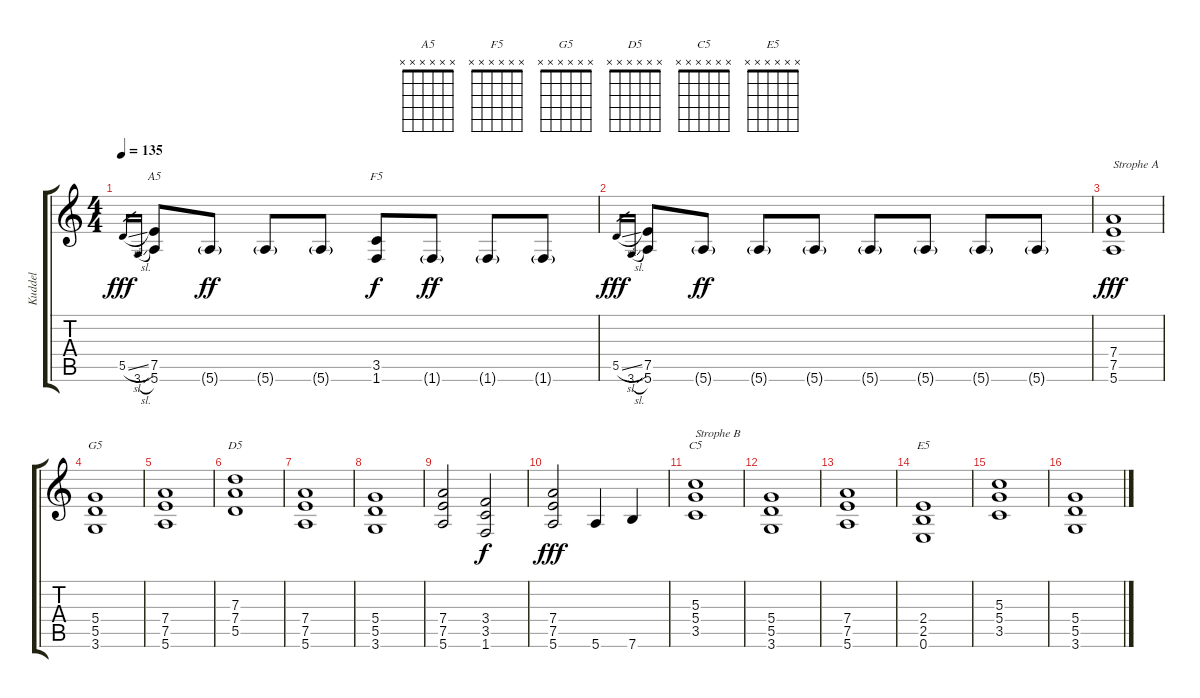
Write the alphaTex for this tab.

\track ("Kuddel" "Kuddel") {instrument electricguitarmuted}
\staff {score tabs}
\tuning (E4 B3 G3 D3 A2 E2) {hide}
\chord ("A5" x x x x x x)
\chord ("F5" x x x x x x)
\chord ("G5" x x x x x x)
\chord ("D5" x x x x x x)
\chord ("C5" x x x x x x)
\chord ("E5" x x x x x x)
\ts (4 4)
\tempo 135
\clef g2
\ks c
5.5{sl}.16{gr dy fff} 3.6{sl}.16{gr} (7.5 5.6).8{ch "A5"} 5.6{g}.8{dy ff} 5.6{g}.8 5.6{g}.8 (3.5 1.6).8{ch "F5" dy f} 1.6{g}.8{dy ff} 1.6{g}.8 1.6{g}.8 |
5.5{sl}.16{gr dy fff} 3.6{sl}.16{gr} (7.5 5.6).8 5.6{g}.8{dy ff} 5.6{g}.8 5.6{g}.8 5.6{g}.8 5.6{g}.8 5.6{g}.8 5.6{g}.8 |
(7.4 7.5 5.6).1{txt "Strophe A" dy fff} |
(5.4 5.5 3.6).1{ch "G5"} |
(7.4 7.5 5.6).1 |
(7.3 7.4 5.5).1{ch "D5"} |
(7.4 7.5 5.6).1 |
(5.4 5.5 3.6).1 |
(7.4 7.5 5.6).2 (3.4 3.5 1.6).2{dy f} |
(7.4 7.5 5.6).2{dy fff} 5.6.4 7.6.4 |
(5.3 5.4 3.5).1{ch "C5" txt "Strophe B"} |
(5.4 5.5 3.6).1 |
(7.4 7.5 5.6).1 |
(2.4 2.5 0.6).1{ch "E5"} |
(5.3 5.4 3.5).1 |
(5.4 5.5 3.6).1
